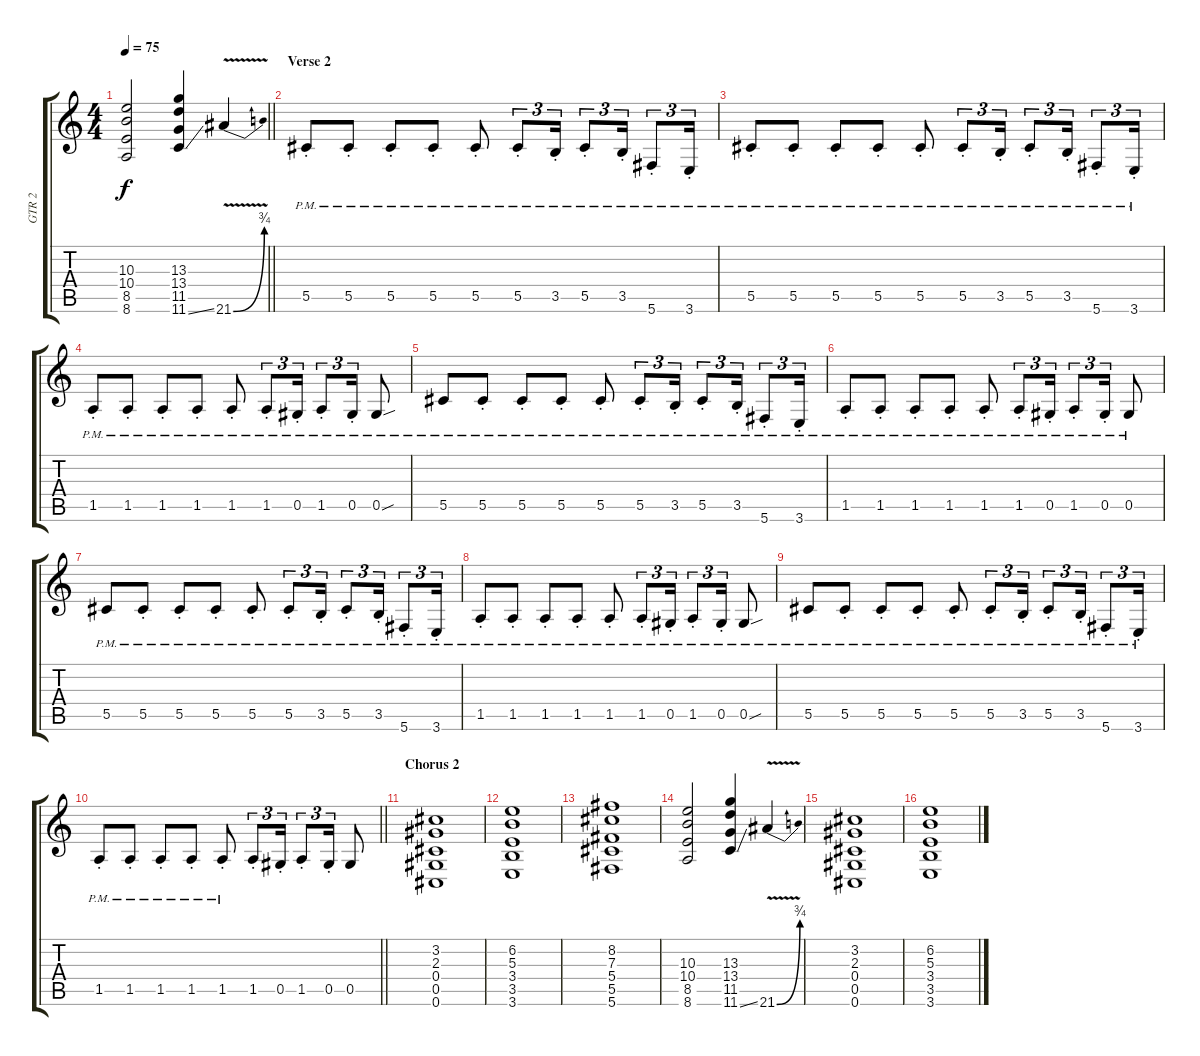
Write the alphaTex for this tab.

\track ("GTR 2" "GTR 2") {instrument overdrivenguitar}
\staff {score tabs}
\tuning (Eb4 Bb3 Gb3 Db3 Ab2 Db2) {hide}
\ts (4 4)
\tempo 75
\clef g2
\barLineRight lightlight
\ks c
(10.3 10.4 8.5 8.6).2{dy f} (13.3 13.4 11.5 11.6{ss}).4 21.6{be (bend 0 0 60 3) v}.4 |
\section ("" "Verse 2")
5.5{pm st}.8 5.5{pm st}.8 5.5{pm st}.8 5.5{pm st}.8 5.5{pm st}.8 5.5{pm st}.8{tu (3 2)} 3.5{pm st}.16{tu (3 2)} 5.5{pm st}.8{tu (3 2)} 3.5{pm st}.16{tu (3 2)} 5.6{pm st}.8{tu (3 2)} 3.6{pm st}.16{tu (3 2)} |
5.5{pm st}.8 5.5{pm st}.8 5.5{pm st}.8 5.5{pm st}.8 5.5{pm st}.8 5.5{pm st}.8{tu (3 2)} 3.5{pm st}.16{tu (3 2)} 5.5{pm st}.8{tu (3 2)} 3.5{pm st}.16{tu (3 2)} 5.6{pm st}.8{tu (3 2)} 3.6{pm st}.16{tu (3 2)} |
1.5{pm st}.8 1.5{pm st}.8 1.5{pm st}.8 1.5{pm st}.8 1.5{pm st}.8 1.5{pm st}.8{tu (3 2)} 0.5{pm st}.16{tu (3 2)} 1.5{pm st}.8{tu (3 2)} 0.5{pm st}.16{tu (3 2)} 0.5{sou pm}.8 |
5.5{pm}.8 5.5{pm st}.8 5.5{pm st}.8 5.5{pm st}.8 5.5{pm st}.8 5.5{pm st}.8{tu (3 2)} 3.5{pm st}.16{tu (3 2)} 5.5{pm st}.8{tu (3 2)} 3.5{pm st}.16{tu (3 2)} 5.6{pm st}.8{tu (3 2)} 3.6{pm st}.16{tu (3 2)} |
1.5{pm st}.8 1.5{pm st}.8 1.5{pm st}.8 1.5{pm st}.8 1.5{pm st}.8 1.5{pm st}.8{tu (3 2)} 0.5{pm st}.16{tu (3 2)} 1.5{pm st}.8{tu (3 2)} 0.5{pm st}.16{tu (3 2)} 0.5{pm}.8 |
5.5{pm}.8 5.5{pm st}.8 5.5{pm st}.8 5.5{pm st}.8 5.5{pm st}.8 5.5{pm st}.8{tu (3 2)} 3.5{pm st}.16{tu (3 2)} 5.5{pm st}.8{tu (3 2)} 3.5{pm st}.16{tu (3 2)} 5.6{pm st}.8{tu (3 2)} 3.6{pm st}.16{tu (3 2)} |
1.5{pm st}.8 1.5{pm st}.8 1.5{pm st}.8 1.5{pm st}.8 1.5{pm st}.8 1.5{pm st}.8{tu (3 2)} 0.5{pm st}.16{tu (3 2)} 1.5{pm st}.8{tu (3 2)} 0.5{pm st}.16{tu (3 2)} 0.5{sou pm}.8 |
5.5{pm}.8 5.5{pm st}.8 5.5{pm st}.8 5.5{pm st}.8 5.5{pm st}.8 5.5{pm st}.8{tu (3 2)} 3.5{pm st}.16{tu (3 2)} 5.5{pm st}.8{tu (3 2)} 3.5{pm st}.16{tu (3 2)} 5.6{pm st}.8{tu (3 2)} 3.6{pm st}.16{tu (3 2)} |
\barLineRight lightlight
1.5{pm st}.8 1.5{pm st}.8 1.5{pm st}.8 1.5{pm st}.8 1.5{pm st}.8 1.5{st}.8{tu (3 2)} 0.5{st}.16{tu (3 2)} 1.5{st}.8{tu (3 2)} 0.5{st}.16{tu (3 2)} 0.5.8 |
\section ("" "Chorus 2")
(3.2 2.3 0.4 0.5 0.6).1 |
(6.2 5.3 3.4 3.5 3.6).1 |
(8.2 7.3 5.4 5.5 5.6).1 |
(10.3 10.4 8.5 8.6).2 (13.3 13.4 11.5 11.6{ss}).4 21.6{be (bend 0 0 60 3) v}.4 |
(3.2 2.3 0.4 0.5 0.6).1 |
(6.2 5.3 3.4 3.5 3.6).1
